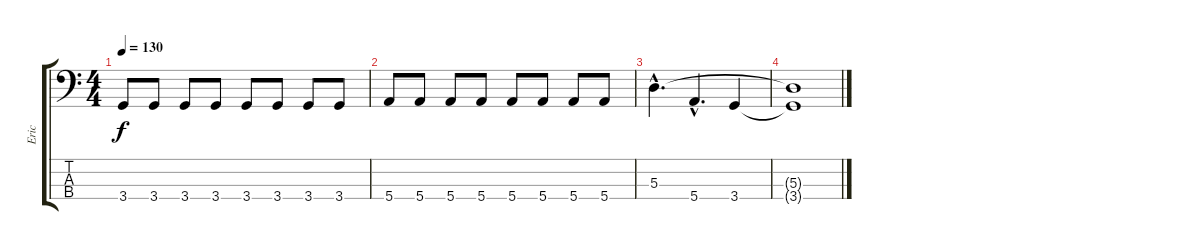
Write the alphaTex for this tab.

\track ("Eric" "Eric") {instrument electricbassfinger}
\staff {score tabs}
\tuning (G2 D2 A1 E1) {hide}
\ts (4 4)
\tempo 130
\clef f4
\ks c
3.4.8{dy f} 3.4.8 3.4.8 3.4.8 3.4.8 3.4.8 3.4.8 3.4.8 |
5.4.8 5.4.8 5.4.8 5.4.8 5.4.8 5.4.8 5.4.8 5.4.8 |
5.3{hac}.4{d} 5.4{hac}.4{d} 3.4.4 |
(5.3{t} 3.4{t}).1
